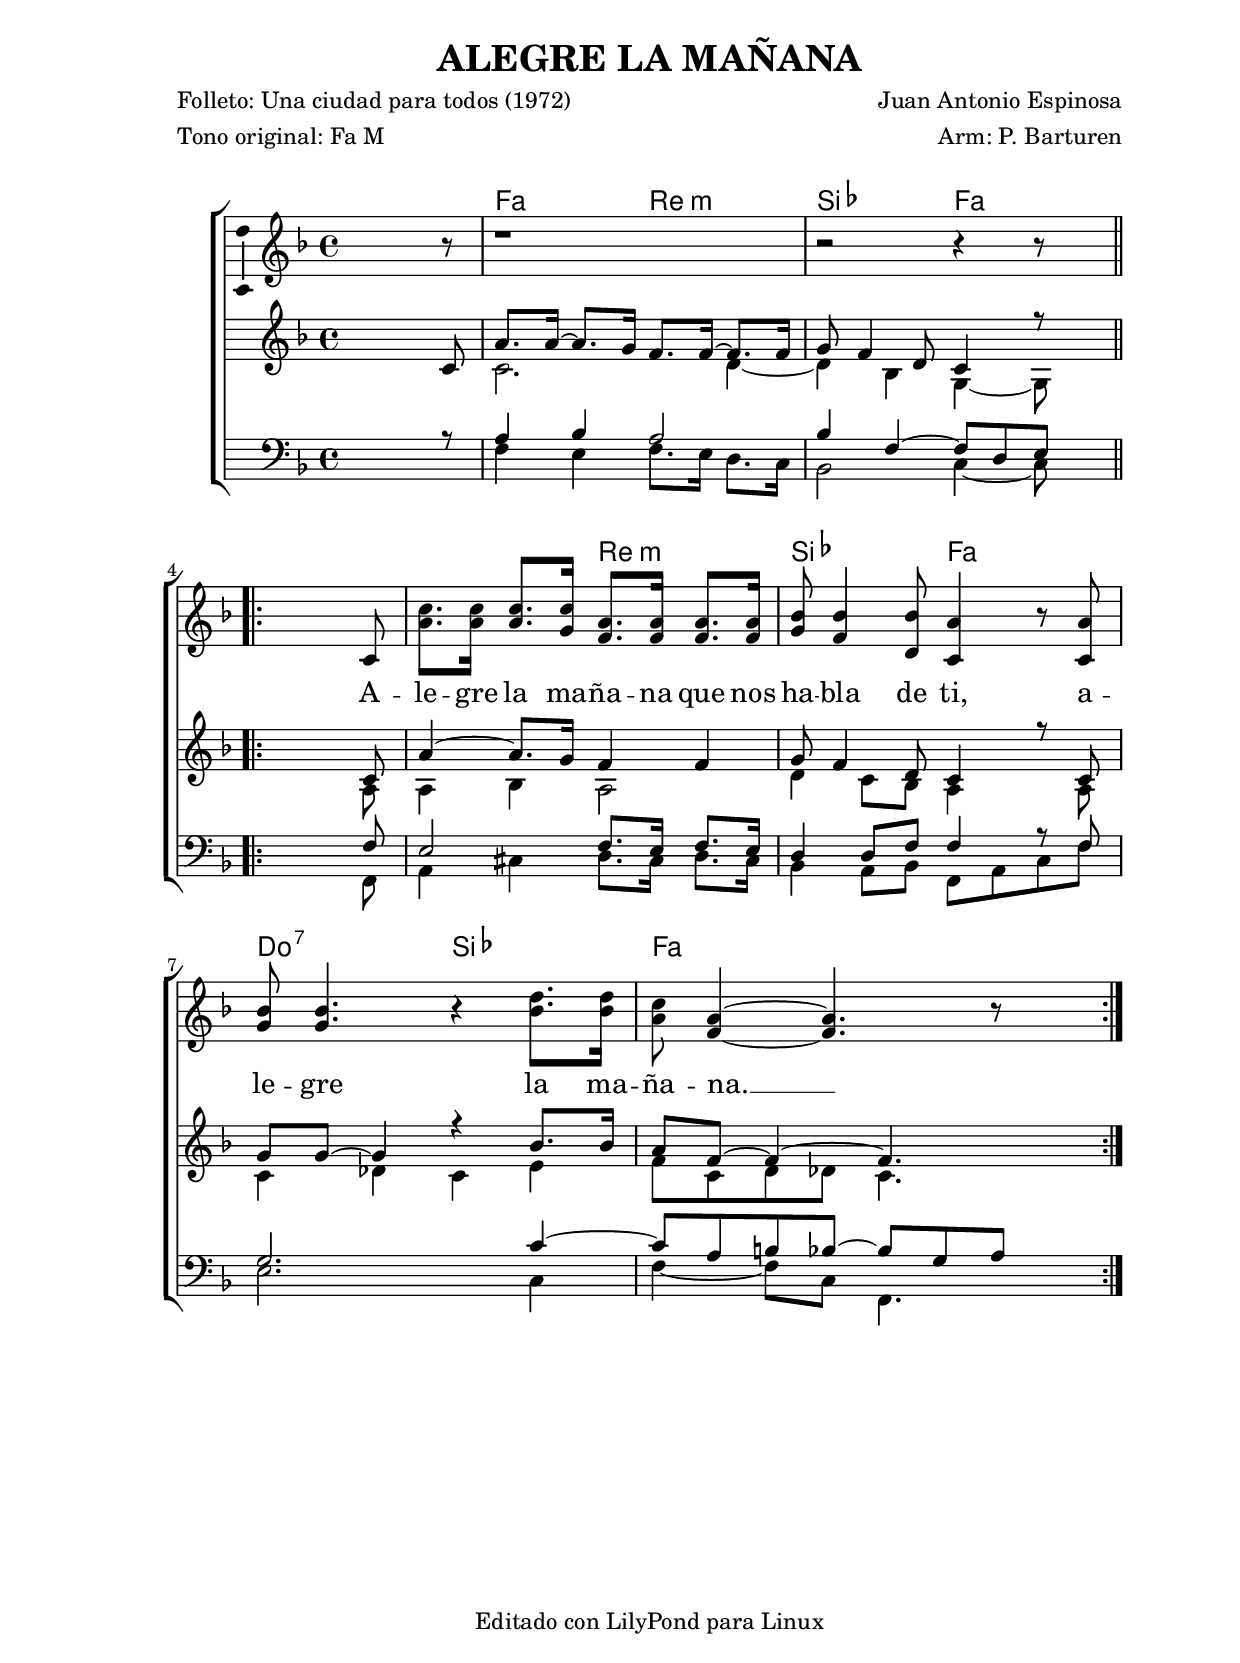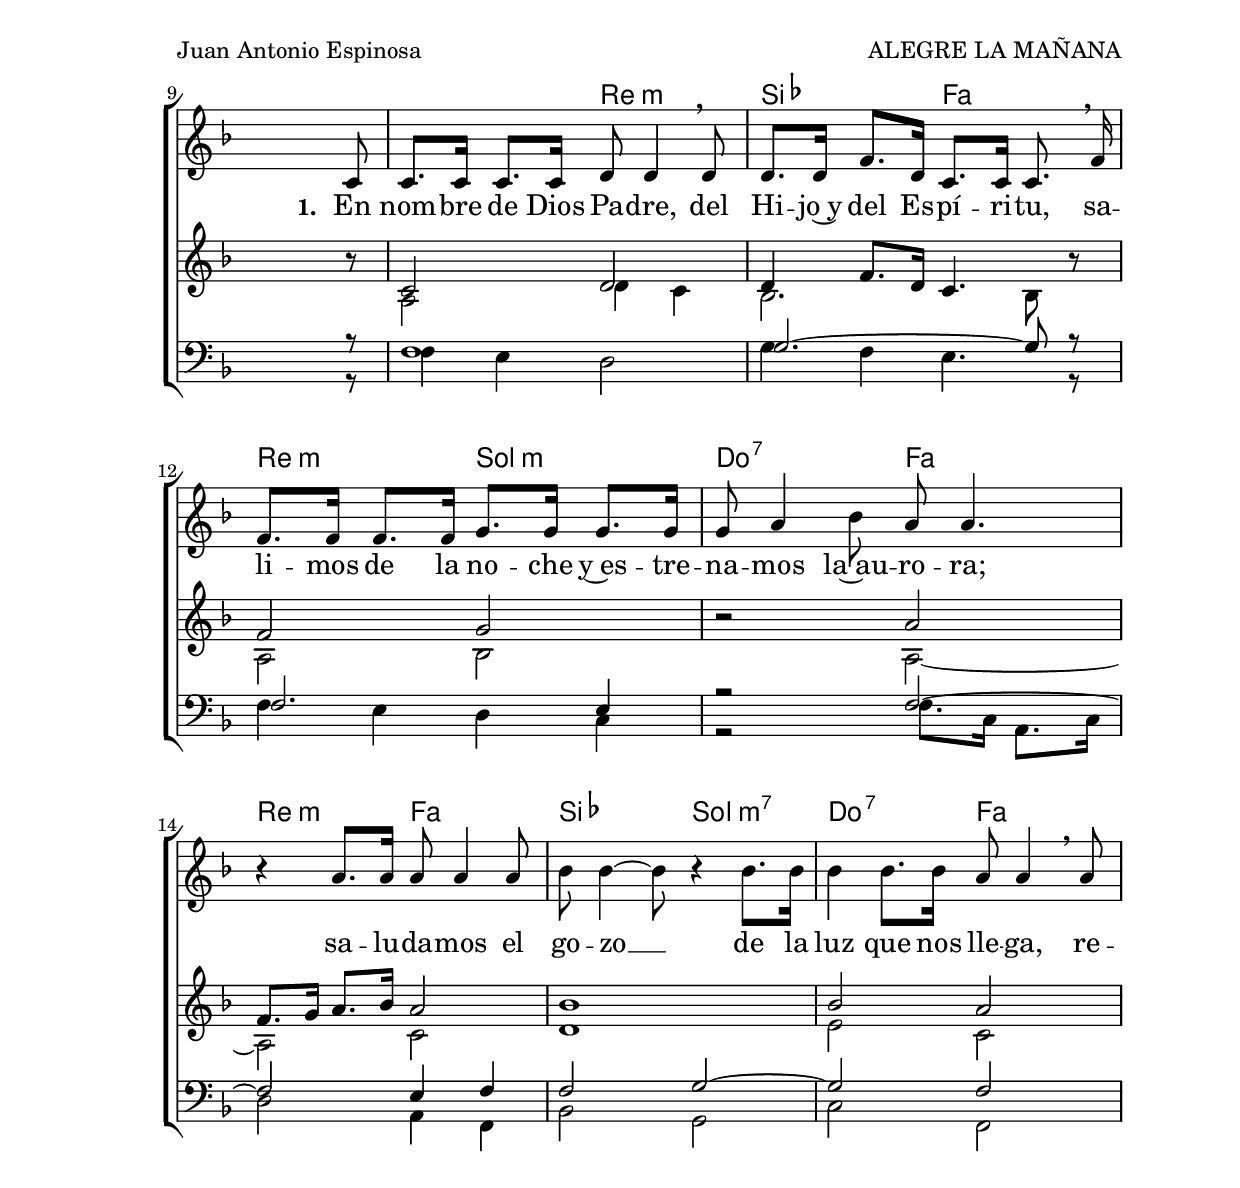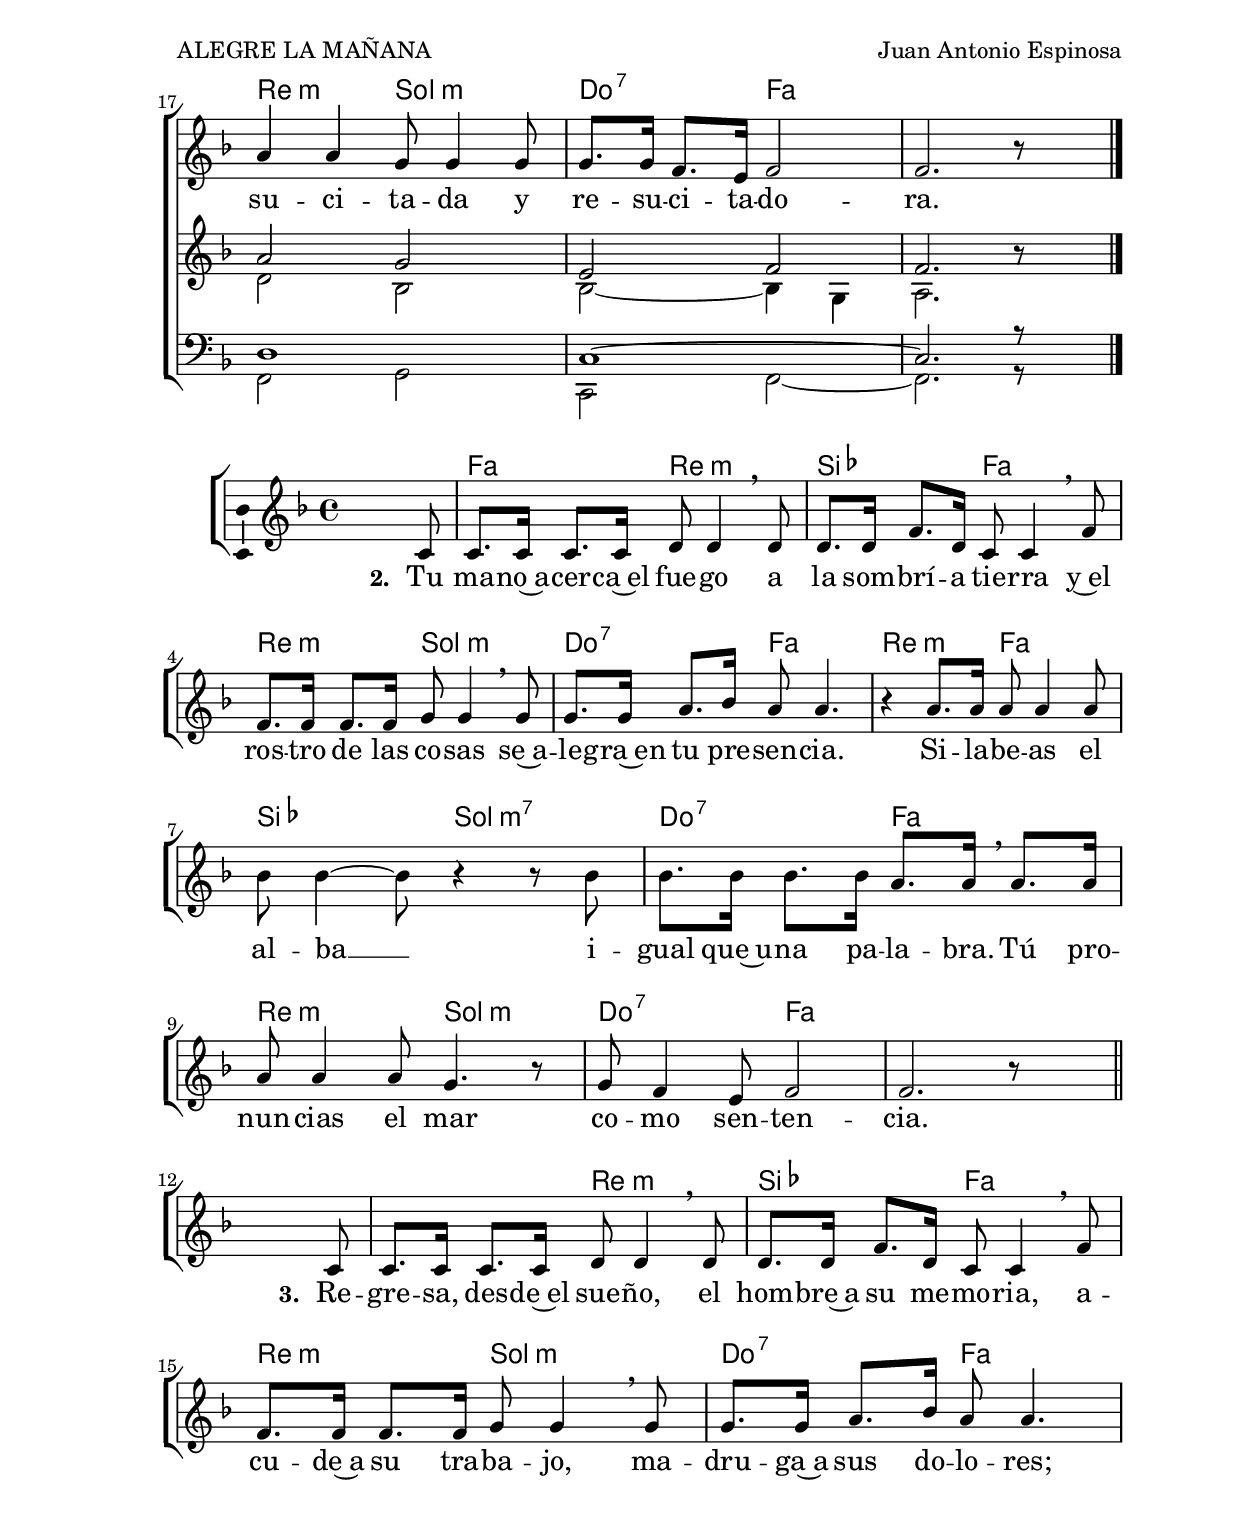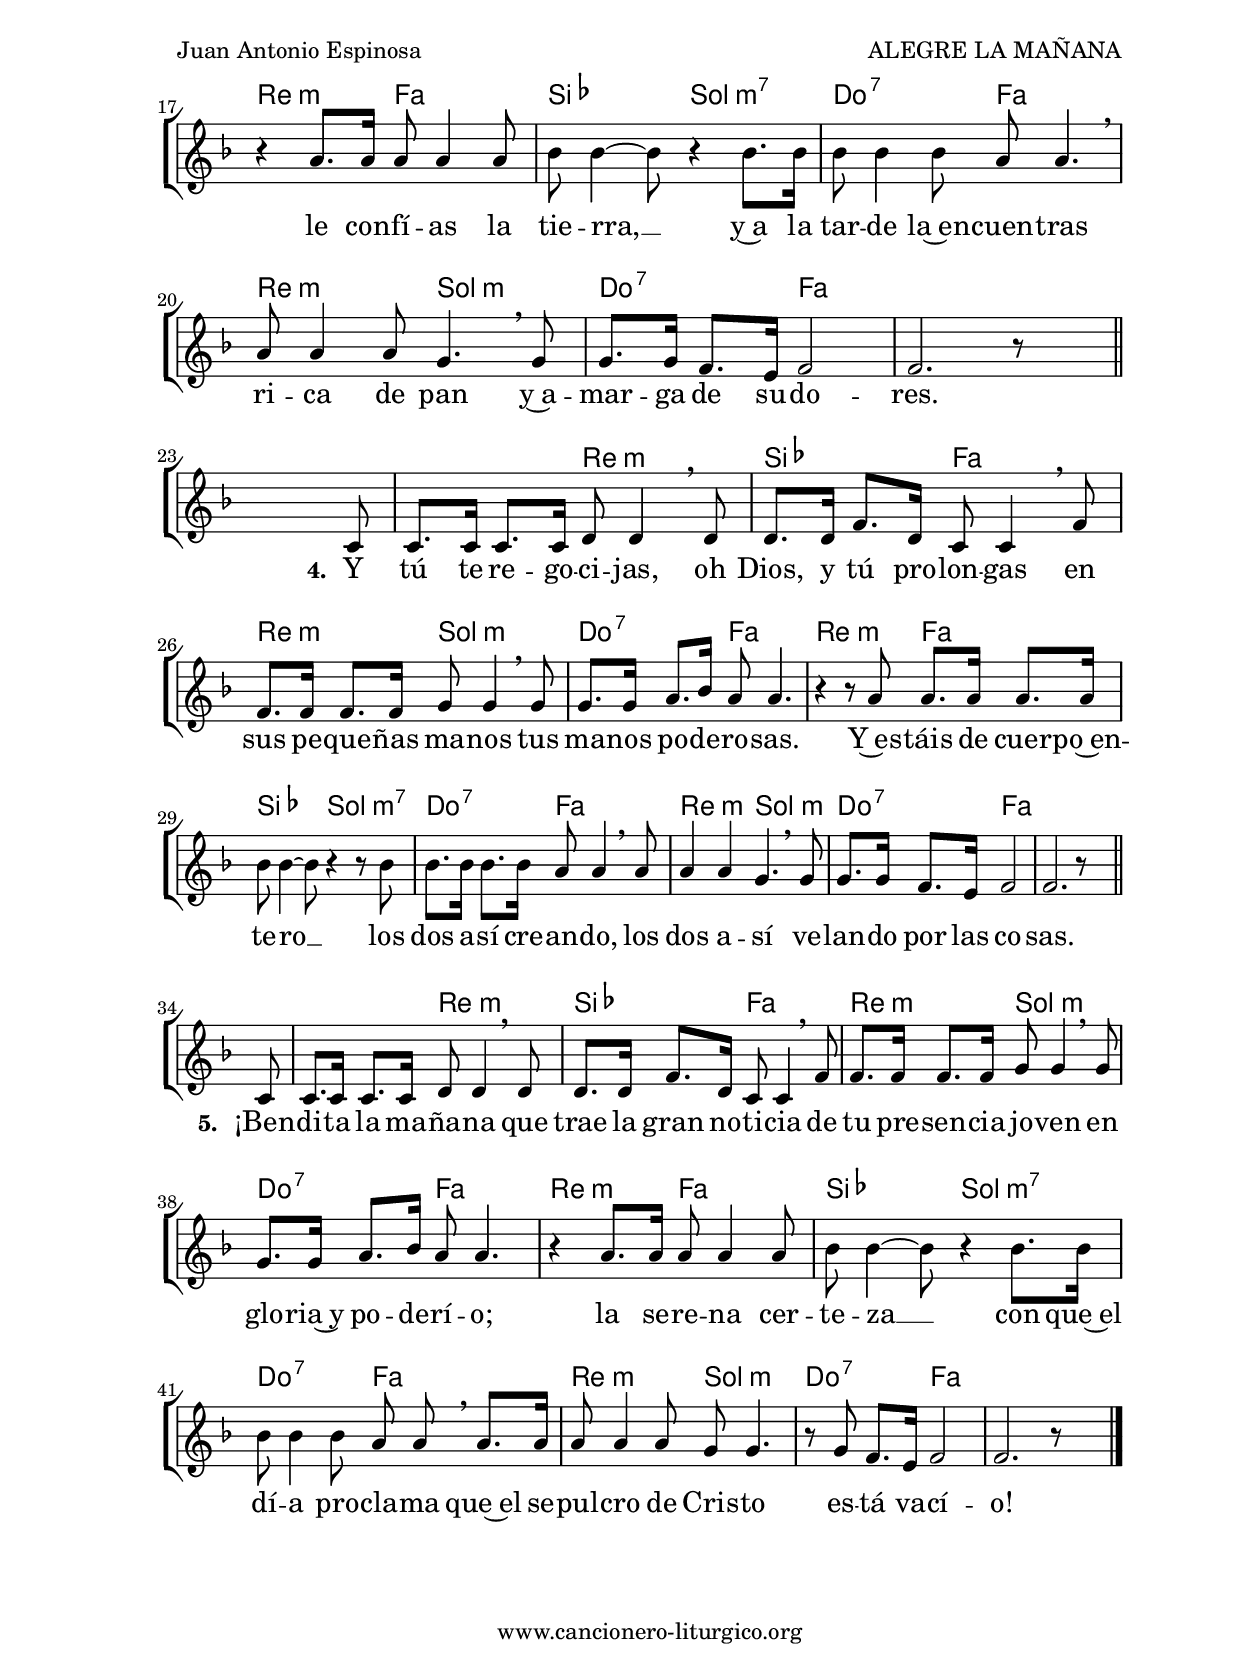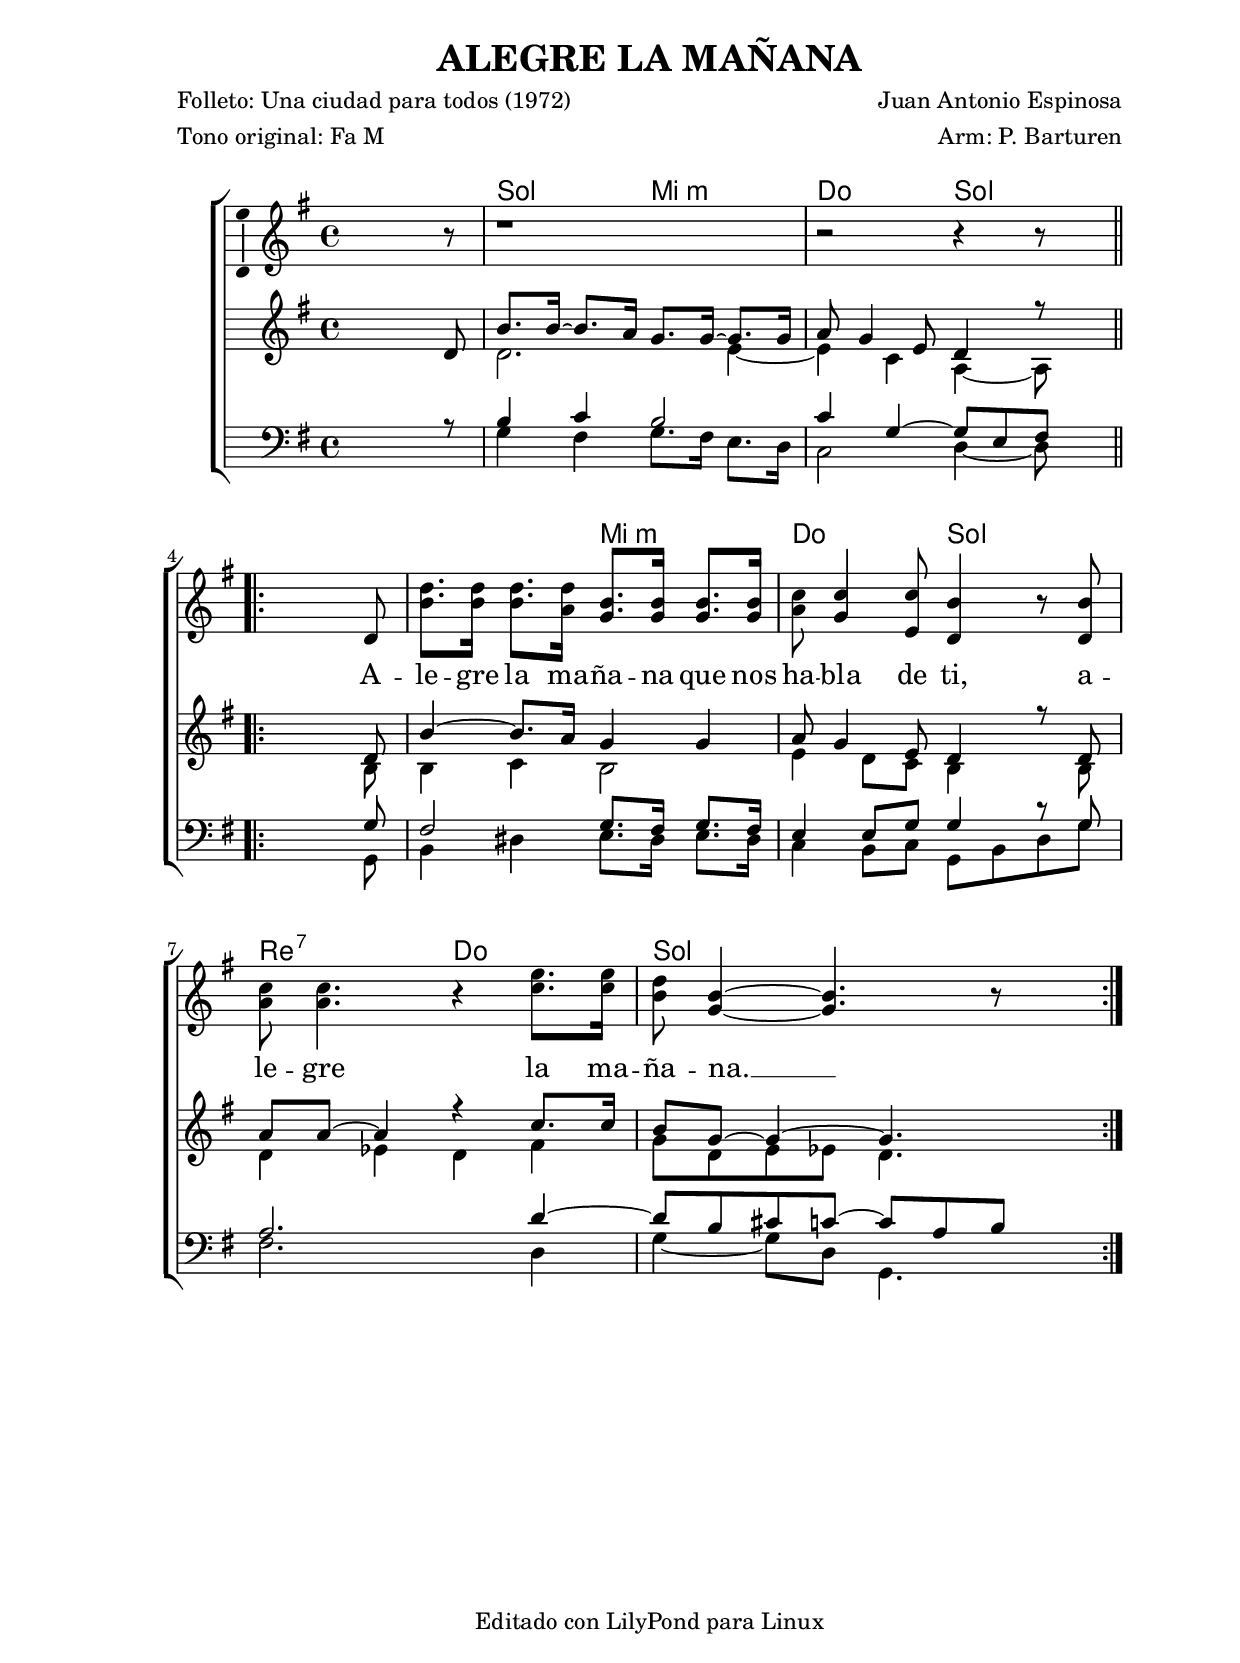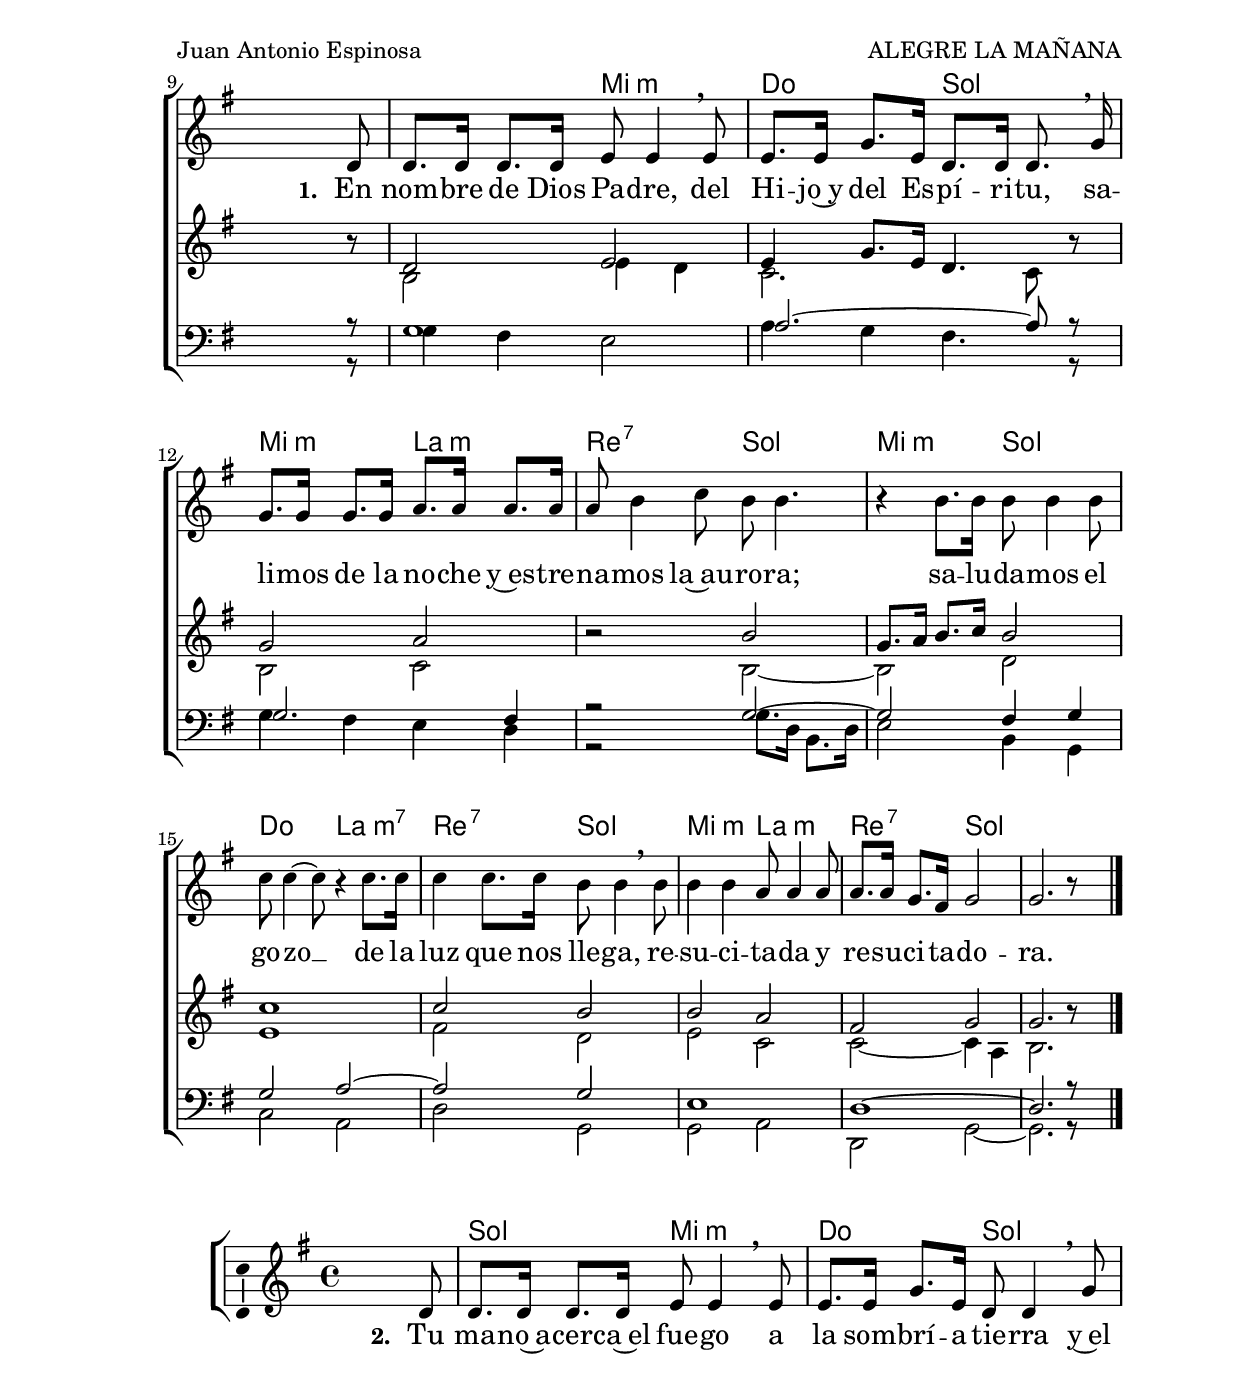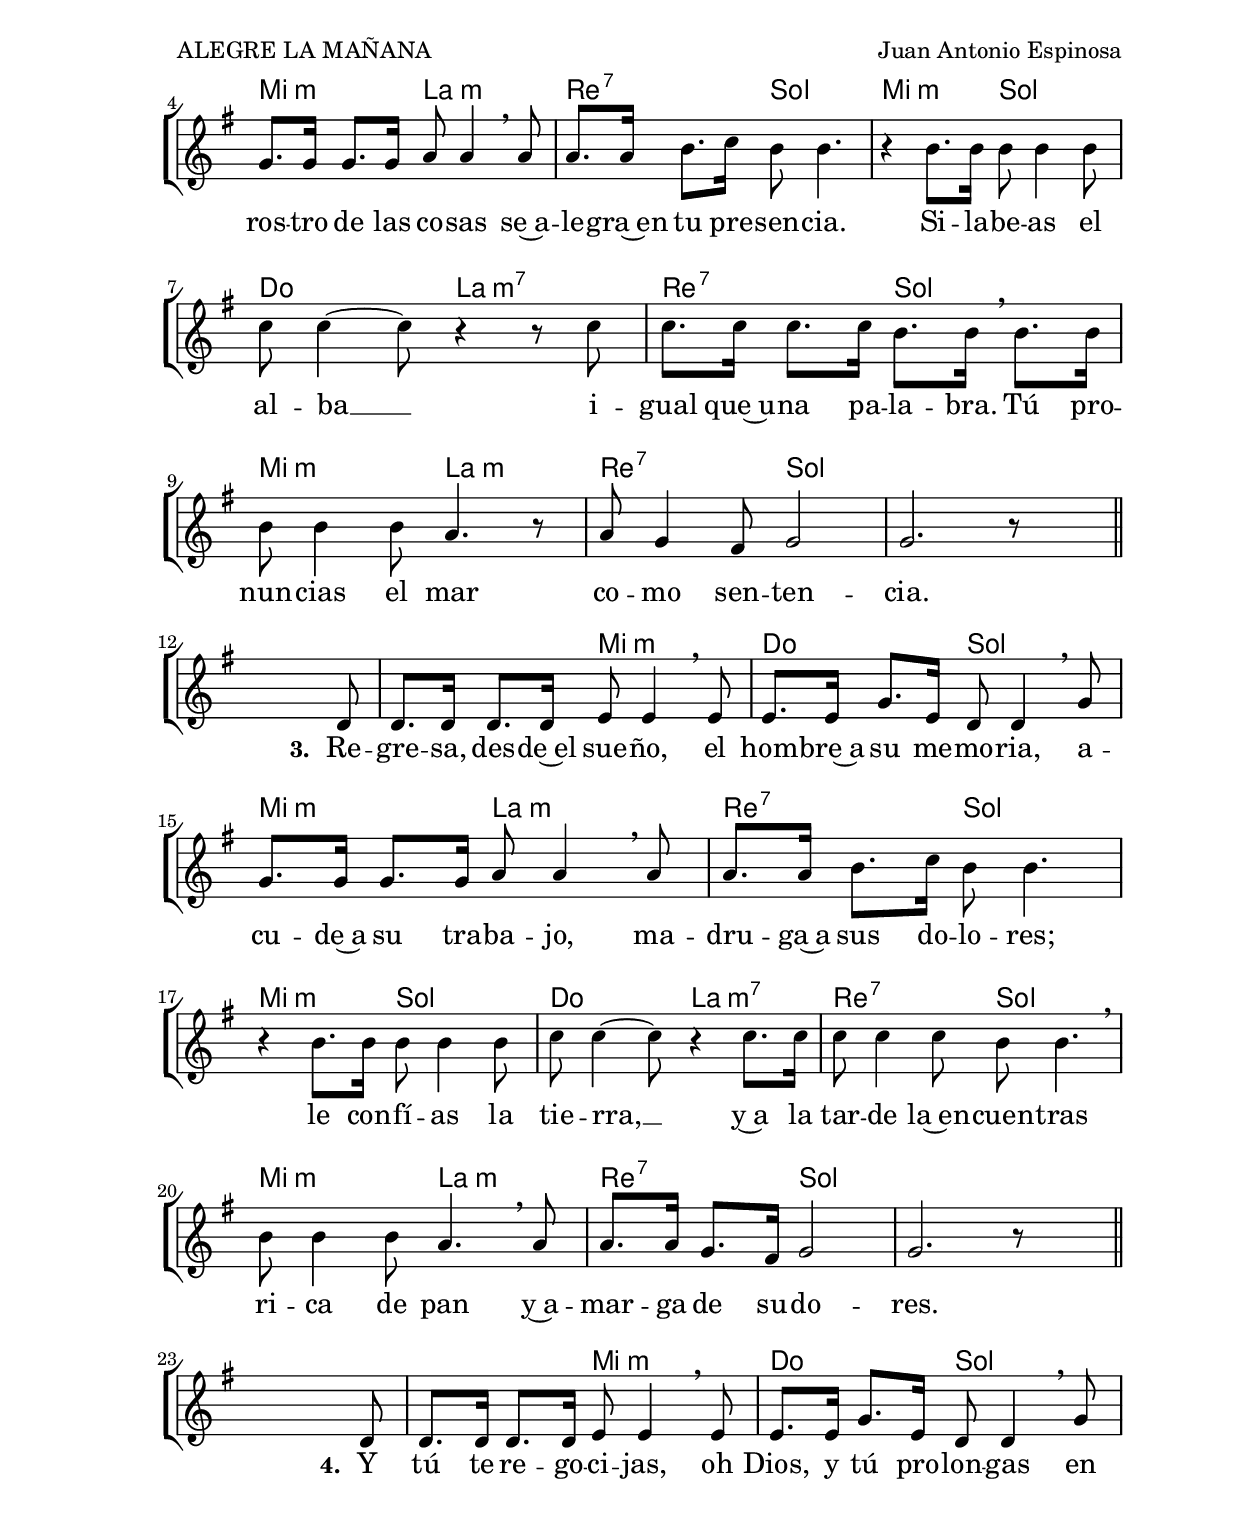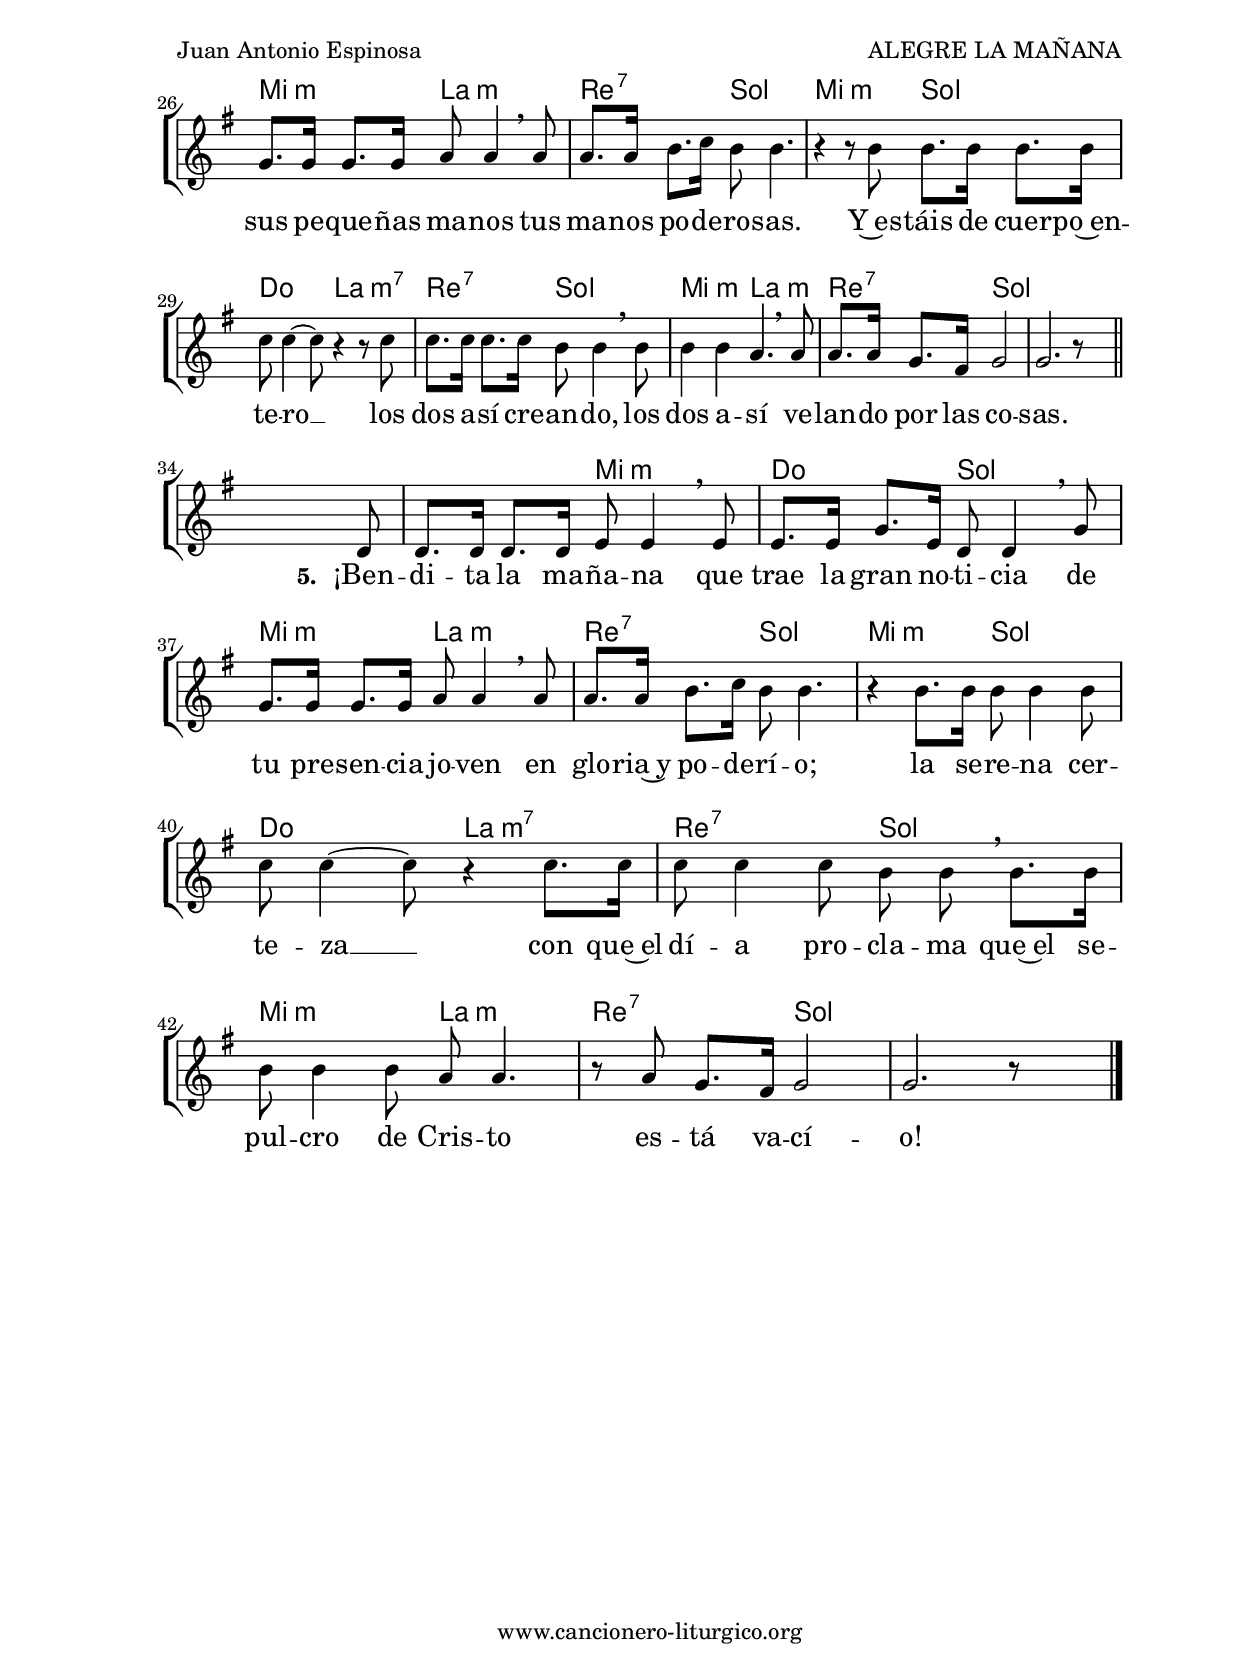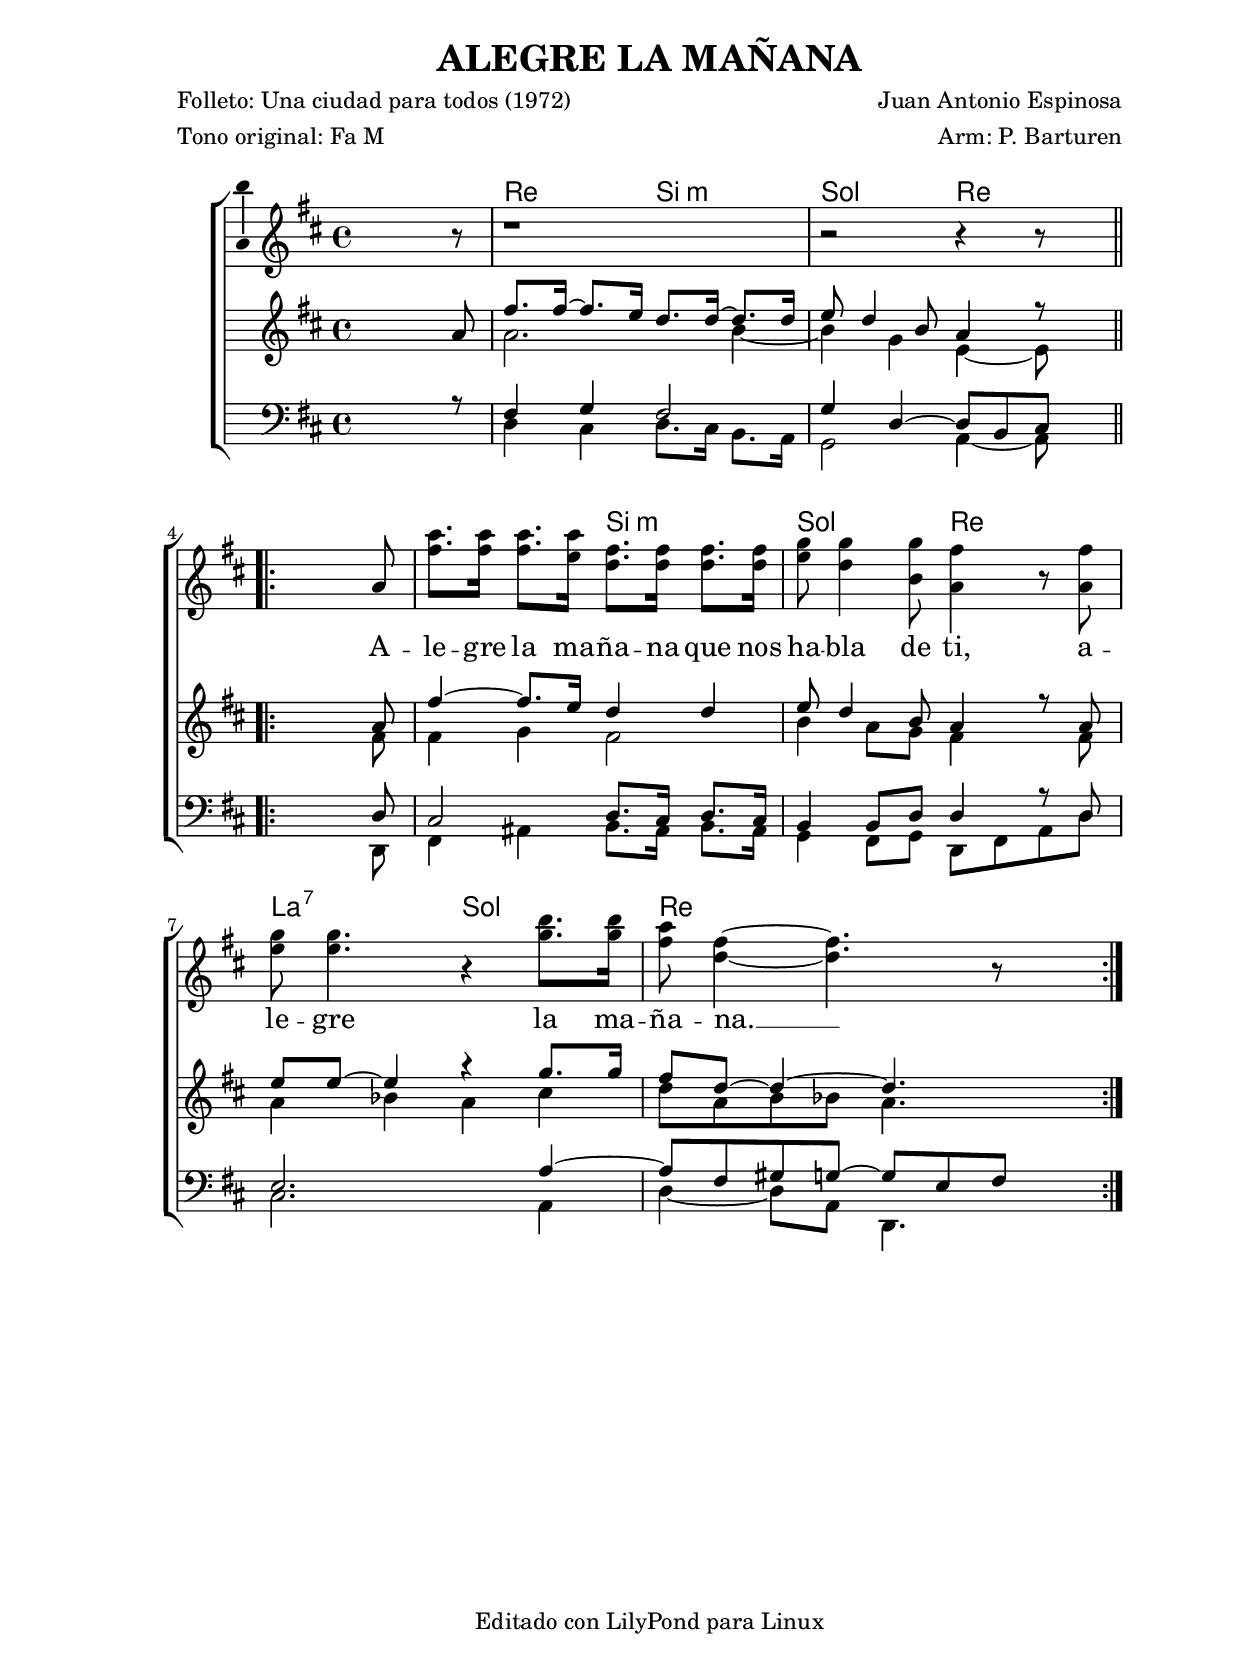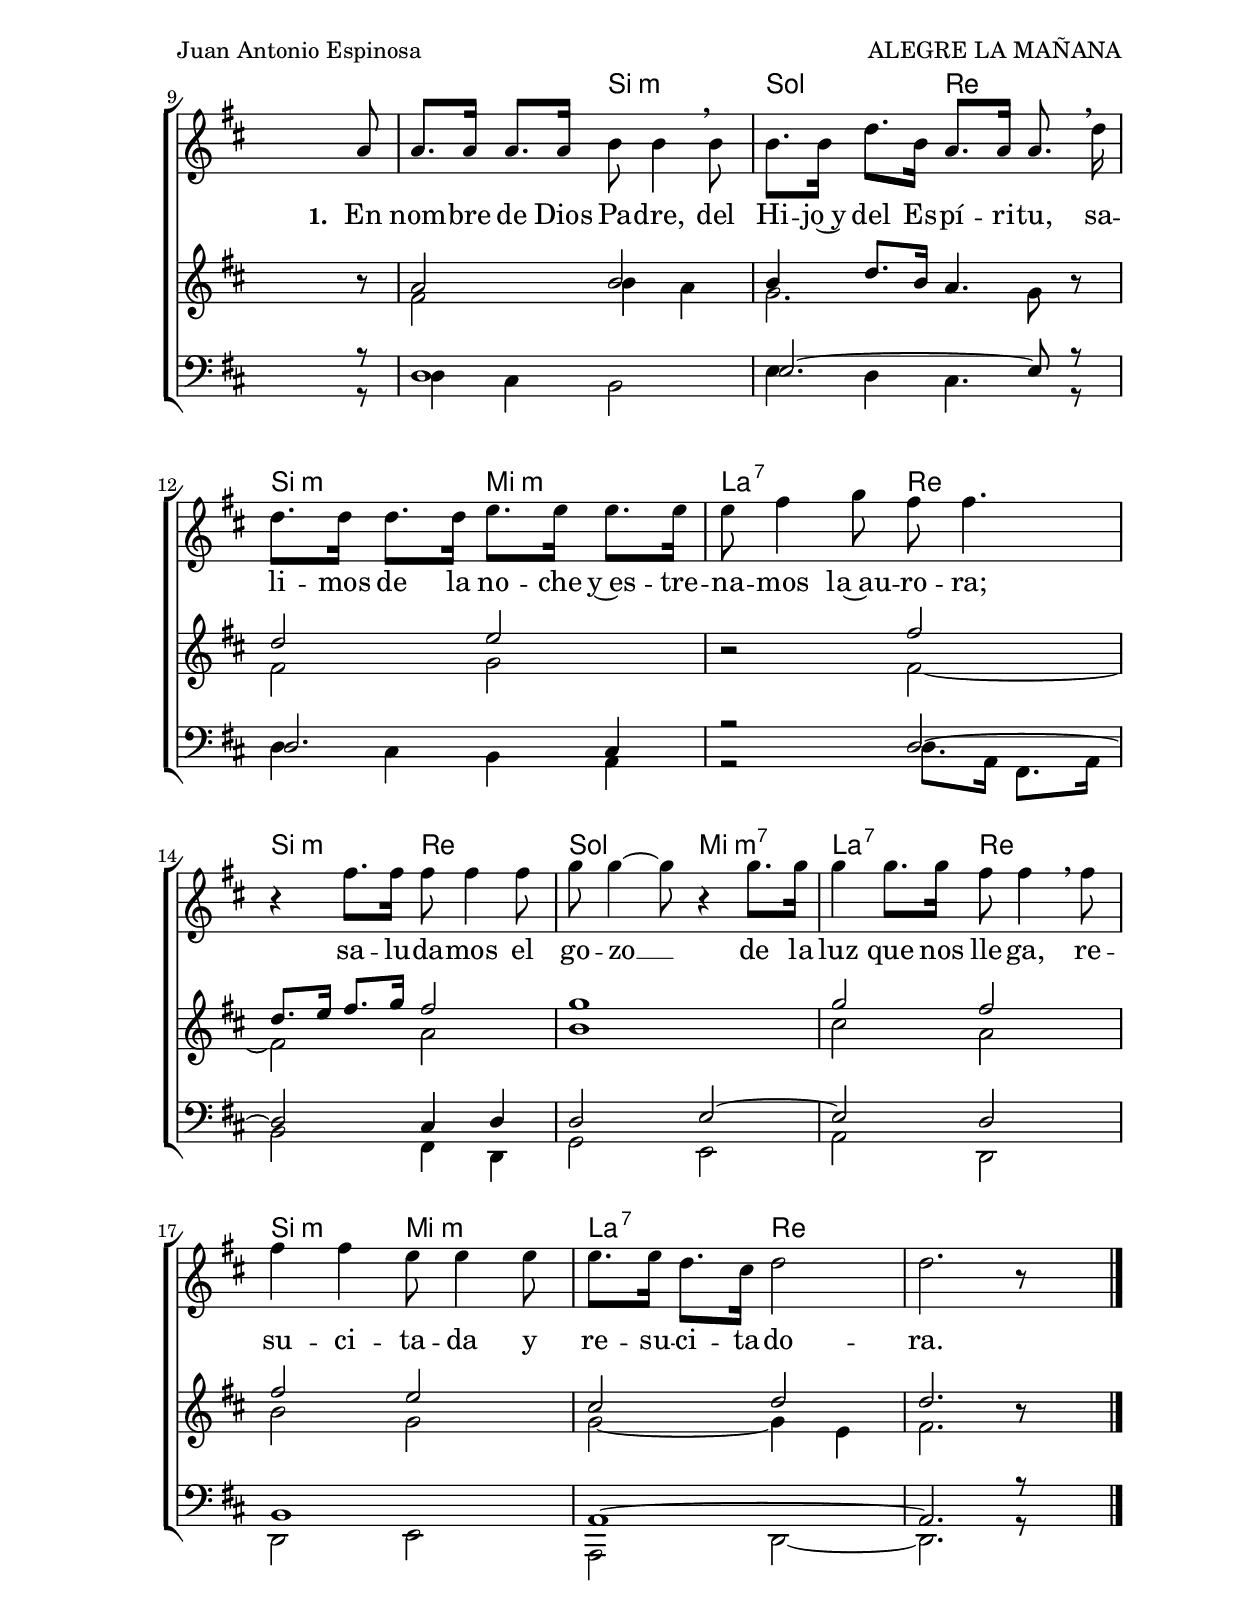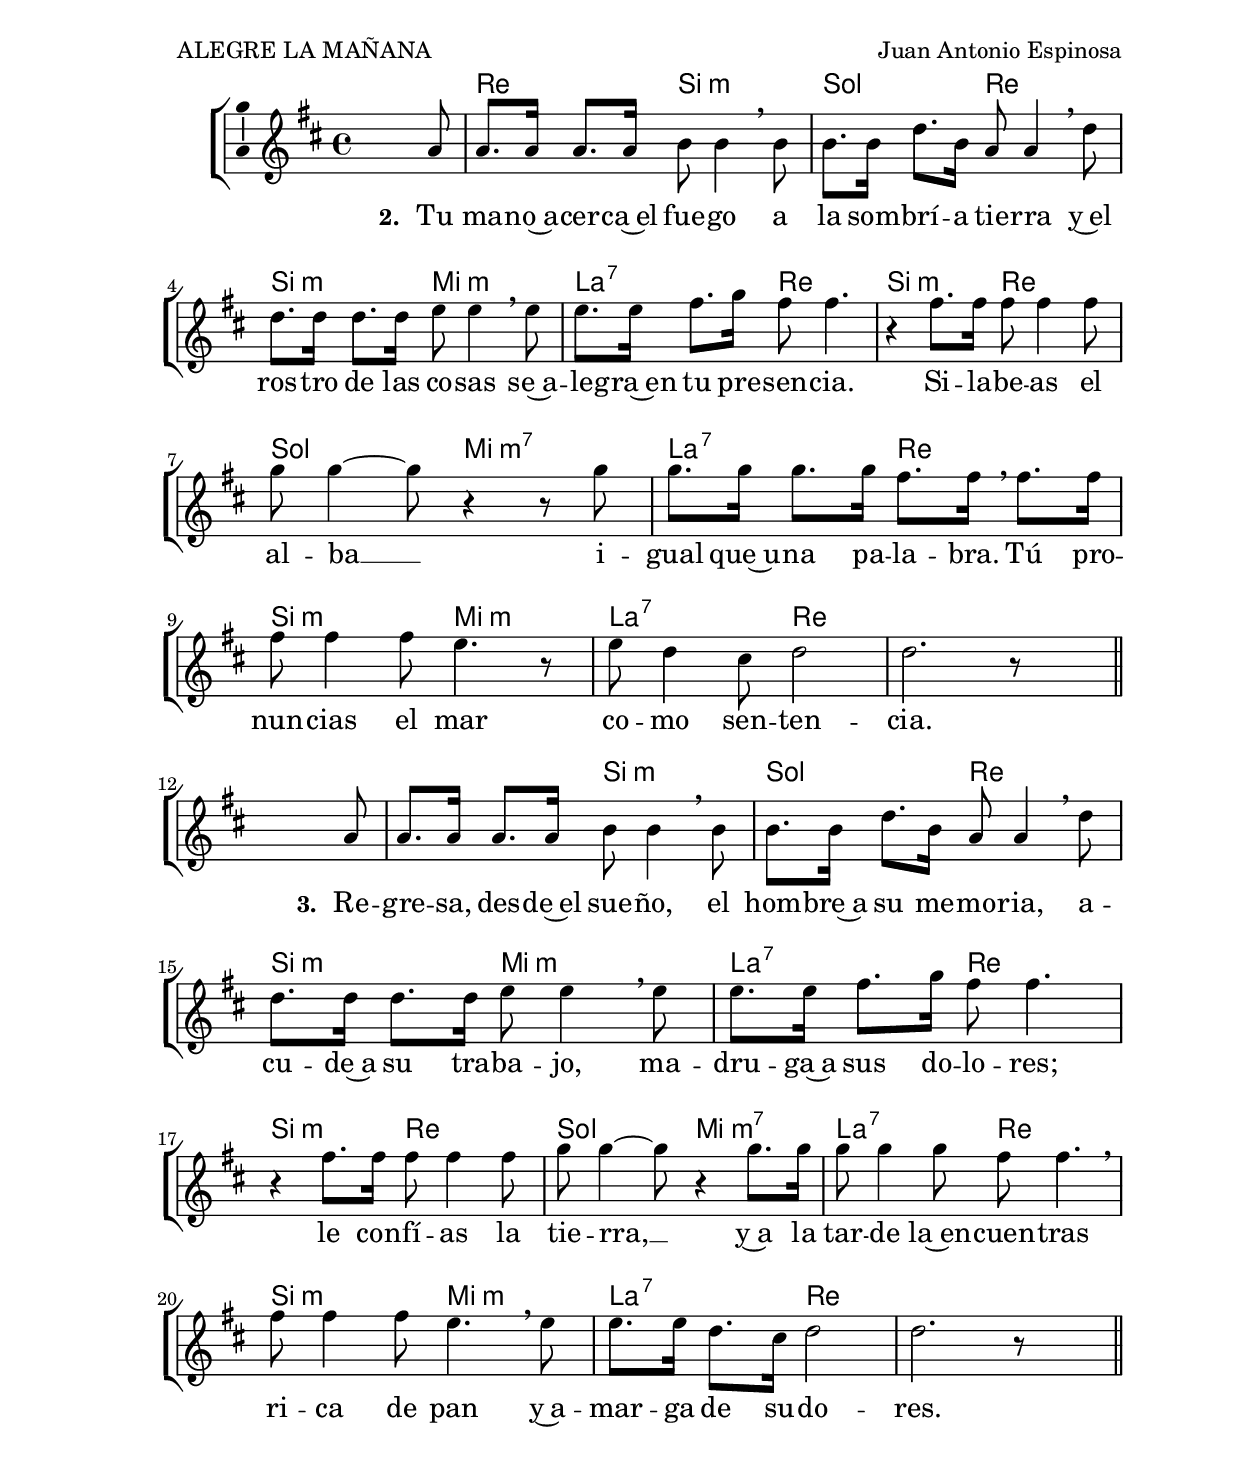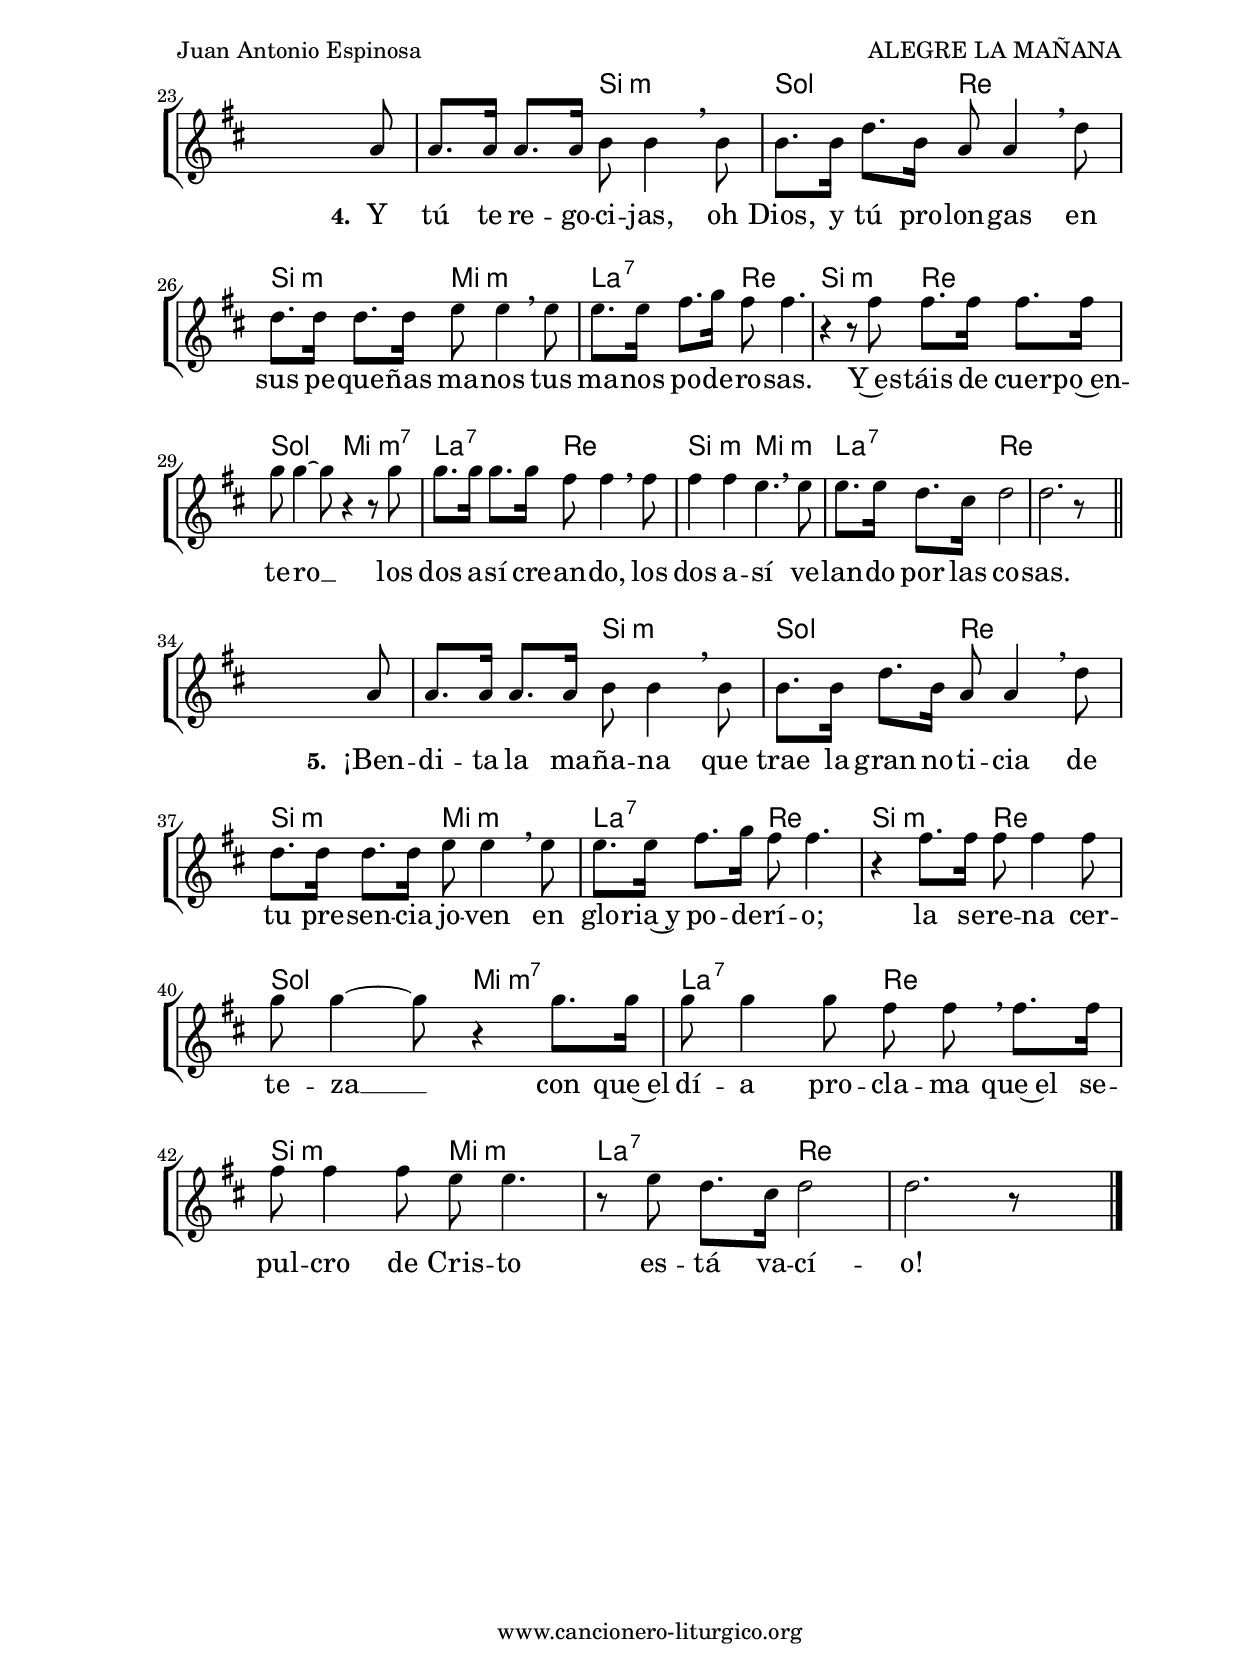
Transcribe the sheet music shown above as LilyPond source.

%
%para convertir .midi en .wav:
%timidity filename.midi -Ow -o finename.wav
%
%
%Para convertir de .wav a .mp3:
%lame -h -m j filename.wav
%
%
%para escuchar el midi:
%timidity nombrefichero.midi
%


%versión de lilypond para la que se ha escrito esta partitura:
\version "2.16.0"

	%Tamaño papel
	#(set-default-paper-size "a4")
	%Tamaño partitura
	#(set-global-staff-size 20)
	%No responde al pulsar sobre una nota
	#(ly:set-option 'point-and-click #f)

%parámetros del encabezamiento:
\header {
	title = "ALEGRE LA MAÑANA"
	subtitle = ""
	composer = "Juan Antonio Espinosa"
	poet = "Folleto: Una ciudad para todos (1972)"
	meter = "Tono original: Fa M"
	arranger = "Arm: P. Barturen"
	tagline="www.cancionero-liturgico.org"
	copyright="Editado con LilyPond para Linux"
	}

%parámetros asociados al papel:
\paper  {
	oddHeaderMarkup = \markup {\fill-line { \on-the-fly #not-first-page \fromproperty #'header:title \on-the-fly #not-first-page \fromproperty #'header:composer }}
	evenHeaderMarkup = \markup {\fill-line { \fromproperty #'header:composer \fromproperty #'header:title }}
	#(set-paper-size "a4")
	print-page-number = ##f
	first-page-number = 1
	print-first-page-number = ##f
%	head-separation = 3.0 \cm
	top-margin = 2.0 \cm
	bottom-margin = 0.5\cm
%%%	bottom-margin = -1.75\cm
	left-margin = 3.0 \cm
	line-width = 16.0 \cm
	indent = 8\mm
	interscoreline = 2.\mm
	between-system-space = 15\mm
%	para que las partituras no llenen la hoja:
	ragged-bottom = ##t
%	idem para la última hoja:
	ragged-last-bottom = ##f
%	para que las partituras llenen el ancho del papel:
	ragged-last = ##f
	after-title-space = 2.5 \cm
page-count=4
%system-count=8

	%Flexible Vertical Spacing
%	markup-markup-spacing =
%	#'((basic-distance . 15) (minimum-distance . 15) (padding . 3))
	markup-system-spacing =
	#'((basic-distance . 15) (minimum-distance . 15) (padding . 3))
	system-system-spacing =
	#'((basic-distance . 15) (minimum-distance . 15) (padding . 3))
	score-system-spacing =
	#'((basic-distance . 15) (minimum-distance . 15) (padding . 5))
%	top-system-spacing = % header
%	#'((basic-distance . 8) (minimum-distance . 0) (padding . 0))
%	top-markup-spacing =
%	#'((basic-distance . 20) (minimum-distance . 20) (padding . 0))
	last-bottom-spacing = % footer
	#'((basic-distance . 5) (minimum-distance . 5) (padding . 0))
%	score-markup-spacing =
%	#'((basic-distance . 16) (minimum-distance . 13) (padding . 0))

	}


%parámetros que afectan a toda la partitura:
global =  {
	%clave de sol (G):
	\clef G
%%%	\transpose g e
	%armadura:
	\key f \major
	\tempo 4=100
	\set Score.tempoHideNote = ##t
	}


acordes = {
	\italianChords
	\chordmode {
%%%	\transpose g e
{

s1
f2 d:m bes f

\repeat volta 2 {
s1
f2 d:m bes f
c:7 bes f s
}

s1
f2 d:m bes f
d:m g:m c:7 f
d:m f bes g:m7 c:7 f
d:m g:m c:7 f s s

	}
	}
}


acordesb = {
	\italianChords
	\chordmode {
%%%	\transpose g e
{

s1
f2 d:m bes f
d:m g:m c:7 f
d:m f bes g:m7 c:7 f
d:m g:m c:7 f s s

s1
f2 d:m bes f
d:m g:m c:7 f
d:m f bes g:m7 c:7 f
d:m g:m c:7 f s s

s1
f2 d:m bes f
d:m g:m c:7 f
d:m f bes g:m7 c:7 f
d:m g:m c:7 f s s

s1
f2 d:m bes f
d:m g:m c:7 f
d:m f bes g:m7 c:7 f
d:m g:m c:7 f s s

	}
	}
}


melodia = 
%%%\transpose g e
{
	\relative c'{

	\time 4/4

s2 s4 s8 r8
r1
r2 r4 r8 s8

\bar "||"
\break
\bar "||:"

\repeat volta 2 {
<<
{
s2 s4 s8 c8
a'8. a16 a8. g16 f8. f16 f8. f16
g8 f4 d8 c4 r8 c8
g'8 g4. r4 bes8. bes16
a8 f4~f4. r8 s8
}
{
s2 s4 s8 s8
c'8. c16 c8. c16 a8. a16 a8. a16
bes8 bes4 bes8 a4 s8 a8
bes8 bes4. s4 d8. d16
c8 a4~a4. r8 s8
}
>>
}

%\bar "||"
\break
\pageBreak

s2 s4 s8 c,8
c8. c16 c8. c16 d8 d4 \breathe d8
d8. d16 f8. d16 c8. c16 c8. \noBeam \breathe f16
f8. f16 f8. f16 g8. g16 g8. g16
g8 a4 bes8 a8 a4.
r4 a8. a16 a8 a4 a8
bes8 bes4~bes8 r4 bes8. bes16
bes4 bes8. bes16 a8 a4 \breathe a8
a4 a4 g8 g4 g8
g8. g16 f8. e16 f2
f2. r8 s8

\bar "||"

%%%\bar "|."
	}
	}


melodiab = 
%%%\transpose g e
{
	\relative c'{

	\time 4/4

s2 s4 s8 c8
c8. c16 c8. c16 d8 d4 \breathe d8
d8. d16 f8. d16 c8 c4 \breathe f8
f8. f16 f8. f16 g8 g4 \breathe g8
g8. g16 a8. bes16 a8 a4.
r4 a8. a16 a8 a4 a8
bes8 bes4~bes8 r4 r8 bes8
bes8. bes16 bes8. bes16 a8. a16 \breathe a8. a16
a8 a4 a8 g4. r8
g8 f4 e8 f2
f2. r8 s8

\bar "||"
\break
%%%\pageBreak

s2 s4 s8 c8
c8. c16 c8. c16 d8 d4 \breathe d8
d8. d16 f8. d16 c8 c4 \breathe f8
f8. f16 f8. f16 g8 g4 \breathe g8
g8. g16 a8. bes16 a8 a4.
r4 a8. a16 a8 a4 a8
bes8 bes4~bes8 r4 bes8. bes16
bes8 bes4 bes8 a8 a4. \breathe
a8 a4 a8 g4. \breathe g8
g8. g16 f8. e16 f2
f2. r8 s8

\bar "||"
\break
%%%\pageBreak

s2 s4 s8 c8
c8. c16 c8. c16 d8 d4 \breathe d8
d8. d16 f8. d16 c8 c4 \breathe f8
f8. f16 f8. f16 g8 g4 \breathe g8
g8. g16 a8. bes16 a8 a4.
r4 r8 a8 a8. a16 a8. a16
bes8 bes4~bes8 r4 r8 bes8
bes8. bes16 bes8. bes16 a8 a4 \breathe a8
a4 a4 g4. \breathe g8
g8. g16 f8. e16 f2
f2. r8 s8

\bar "||"
\break
%%%\pageBreak

s2 s4 s8 c8
c8. c16 c8. c16 d8 d4 \breathe d8
d8. d16 f8. d16 c8 c4 \breathe f8
f8. f16 f8. f16 g8 g4 \breathe g8
g8. g16 a8. bes16 a8 a4.
r4 a8. a16 a8 a4 a8
bes8 bes4~bes8 r4 bes8. bes16
bes8 bes4 bes8 a8 a \noBeam \breathe a8. a16
a8 a4 a8 g8 g4.
r8 g8 f8. e16 f2
f2. r8 s8

\bar "|."
	}
	}


melodiados = 
%%%\transpose g e
{

	\time 4/4

<<
{
\voiceOne
\stemUp

\relative c'{
s2 s4 s8 c8
a'8. a16~a8. g16 f8. f16~f8. f16
g8 f4 d8 c4 r8 s8

\repeat volta 2 {
s2 s4 s8 c8
a'4~a8. g16 f4 f4
g8 f4 d8 c4 r8 c8
g'8 g8~g4 r4 bes8. bes16
a8 f8~f4~f4. s8
}
}
}
\new Voice {
\voiceTwo
\stemDown
\relative c'{
s1
c2. d4~
d4 bes4 g4 ~g8 s8

\repeat volta 2 {
s2 s4 s8 a8
a4 bes4 a2
d4 c8 bes a4 s8 a8
c4 des4 c e
f8 c d des c4. s8
}
}
}
>>


%%%ARREGLOS TRAS CONTEXTO MULTI-VOICE:
%Arreglo problema con posición de plicas:
\stemNeutral
%Arreglo problema con posición de ligadura:
\override Tie #'rotation = #'(180 0 0)
\override Tie #'extra-offset = #'(0.0 . -1.1)
%Arreglo problema con posición de silencios:
\override Voice.Rest #'staff-position = #0.0

s2 s4 s8 r8

<<
{
\voiceOne
\stemUp

\relative c'{
c2 d2
d4 f8. d16 c4. r8
f2 g2
r2 a2
f8. g16 a8. bes16 a2
bes1
bes2 a2
a2 g2
e2 f2
f2.
}
}
\new Voice {
\voiceTwo
\stemDown
\relative c'{
a2 d4 c4
bes2. bes8 s8
a2 bes
s2 a2~
a2 c2
d1
e2 c2
d2 bes
bes2~bes4 g
a2.
}
}
>>

r8 s8

	\bar "|."
	}


organo = 
%%%\transpose g e
{
	%clave de fa (F):
	\clef F

	\time 4/4

<<
{
\voiceOne
\stemUp

\relative c'{

s2 s4 s8 r8
a4 bes a2
bes4 f4~f8 d e s8

\repeat volta 2 {
s2 s4 s8 f8
e2 f8. e16 f8. e16
d4 d8 f f4 r8 f8
g2. c4~
c8 a b bes~bes g a s8
}

s2 s4 s8 r8
f1
g2.~g8 r8
f2. e4
r2 f2~
f2 e4 f4
f2 g2~
g2 f2
d1
c1~
c2. r8 s8

}
}
\new Voice {
\voiceTwo
\stemDown
\relative c{
s1
f4 e f8. e16 d8. c16
bes2 c4~c8 s8

\repeat volta 2 {
s2 s4 s8 f,8
a4 cis d8. cis16 d8. cis16
bes4 a8 bes f a c f
e2. c4
f4~f8 c f,4. s8
}

s2 s4 s8 r8
f'4 e d2
g4 f e4. r8
f4 e d c
r2 f8. c16 a8. c16
d2 a4 f4
bes2 g2
c2 f,2
f2 g2
c,2 f2~
f2. r8 s8

}
}
>>


%	\bar "|."
	}


texto = \lyricmode {
A -- le -- gre la ma -- ña -- na que nos ha -- bla de ti,
a -- le -- gre la ma -- ña -- na. __

\set stanza =#"1. " En nom -- bre de Dios Pa -- dre, del Hi -- jo~y del Es -- pí -- ri -- tu,
sa -- li -- mos de la no -- che y~es -- tre -- na -- mos la~au -- ro -- ra;
sa -- lu -- da -- mos el go -- zo __ de la luz que nos lle -- ga,
re -- su -- ci -- ta -- da y re -- su -- ci -- ta -- do -- ra.

	}


textob = \lyricmode {
\set stanza =#"2. " Tu ma -- no~a -- cer -- ca~el fue -- go a la som -- brí -- a tie -- rra
y~el ros -- tro de las co -- sas se~a -- le -- gra~en tu pre -- sen -- cia.
Si -- la -- be -- as el al -- ba __ i -- gual que~u -- na pa -- la -- bra.
Tú pro -- nun -- cias el mar co -- mo sen -- ten -- cia.

\set stanza =#"3. " Re -- gre -- sa, des -- de~el sue -- ño, el hom -- bre~a su me -- mo -- ria,
a -- cu -- de~a su tra -- ba -- jo, ma -- dru -- ga~a sus do -- lo -- res;
le con -- fí -- as la tie -- rra, __ y~a la tar -- de la~en -- cuen -- tras
ri -- ca de pan y~a -- mar -- ga de su -- do -- res.

\set stanza =#"4. " Y tú te re -- go -- ci -- jas, oh Dios, y tú pro -- lon -- gas
en sus pe -- que -- ñas ma -- nos tus ma -- nos po -- de -- ro -- sas.
Y~es -- táis de cuer -- po~en -- te -- ro __
los dos a -- sí cre -- an -- do, los dos a -- sí ve -- lan -- do por las co -- sas.

\set stanza =#"5. " ¡Ben -- di -- ta la ma -- ña -- na que trae la gran no -- ti -- cia
de tu pre -- sen -- cia jo -- ven en glo -- ria~y po -- de -- rí -- o;
la se -- re -- na cer -- te -- za __ con que~el dí -- a pro -- cla -- ma
que~el se -- pul -- cro de Cris -- to es -- tá va -- cí -- o!

	}


acordesStaff = \context ChordNames = acordesStaff <<
	\set chordChanges = ##t
	\acordes
	>>


acordesbStaff = \context ChordNames = acordesbStaff <<
	\set chordChanges = ##t
	\acordesb
	>>


vozStaff = \context Voice = vozStaff
\with {\consists "Ambitus_engraver"}
<<
%	\set Staff.instrumentName = ""
%	\set Staff.shortInstrumentName = ""
%	\set Staff.midiInstrument = #"clarinet"
%	\set Staff.midiInstrument = #"cello"
	\set Staff.midiInstrument = #"flute"
%	\set Staff.midiInstrument = #"electric guitar (jazz)"
%	\set Staff.midiInstrument = #"english horn"
%	\set Staff.midiInstrument = #"violin"
%	\set Staff.midiInstrument = #"glockenspiel"
	\set Staff.midiMinimumVolume = #0.7
	\set Staff.midiMaximumVolume = #0.9
	\global
	\melodia
	>>

vozbStaff = \context Voice = vozbStaff
\with {\consists "Ambitus_engraver"}
<<
%	\set Staff.instrumentName = ""
%	\set Staff.shortInstrumentName = ""
%	\set Staff.midiInstrument = #"clarinet"
%	\set Staff.midiInstrument = #"cello"
	\set Staff.midiInstrument = #"flute"
%	\set Staff.midiInstrument = #"electric guitar (jazz)"
%	\set Staff.midiInstrument = #"english horn"
%	\set Staff.midiInstrument = #"violin"
%	\set Staff.midiInstrument = #"glockenspiel"
	\set Staff.midiMinimumVolume = #0.7
	\set Staff.midiMaximumVolume = #0.9
	\global
	\melodiab
	>>

vozdosStaff = \context Voice = vozdosStaff
<<
	\override Staff.StaffSymbol #'staff-space = #(magstep -0.35)
	\set Staff.midiInstrument = #"english horn"
	\set Staff.midiMinimumVolume = #0.7
	\set Staff.midiMaximumVolume = #0.9
	\global
	\melodiados
	>>

organoStaff = \context Voice = organoStaff
<<
	\override Staff.StaffSymbol #'staff-space = #(magstep -0.35)
	\set Staff.midiInstrument = #"violin"
	\set Staff.midiMinimumVolume = #0.7
	\set Staff.midiMaximumVolume = #0.9
	\global
	\relative c' \organo
	>>

textoStaff = \context Lyrics = textoStaff <<
	\lyricsto vozStaff \texto
	>>


textobStaff = \context Lyrics = textobStaff <<
	\lyricsto vozbStaff \textob
	>>


\book {
	\score {
		\context ChoirStaff {
%			\override StaffGroup.SystemStartBracket #'collapse-height = #1
%			\override Score.SystemStartBar #'collapse-height = #1
			<<
			\acordesStaff
			\vozStaff
			\textoStaff
			\vozdosStaff
			\organoStaff
			>>
			}
		\layout {
	    		\context {
				\Lyrics
				\override LyricText #'font-size = #2
				}
	   		 \context {
				\Score
				\override StaffSymbol #'staff-space = #(magstep +3)
				}
			}
		}
	\score {
		\context ChoirStaff {
			\override StaffGroup.SystemStartBracket #'collapse-height = #1
			\override Score.SystemStartBar #'collapse-height = #1
			<<
			\acordesbStaff
			\vozbStaff
			\textobStaff
			>>
			}
		\layout {
	    		\context {
				\Lyrics
				\override LyricText #'font-size = #2
				}
	   		 \context {
				\Score
				\override StaffSymbol #'staff-space = #(magstep +3)
				}
			}
		}
	\score {
		\unfoldRepeats
		\context ChoirStaff {
			<<
			\acordesStaff
			\vozStaff
			\vozdosStaff
			\organoStaff
			>>
			<<
			\acordesbStaff
			\vozbStaff
			>>
			}
		\midi {
	  		\context {
	  			\Score
				tempoWholesPerMinute = #(ly:make-moment 70 4)
				}
			}
		}
	}



#(define output-suffix "C")
\book {
	\score {
		\context ChoirStaff {
%			\override StaffGroup.SystemStartBracket #'collapse-height = #1
%			\override Score.SystemStartBar #'collapse-height = #1
\transpose c d
			<<
			\acordesStaff
			\vozStaff
			\textoStaff
			\vozdosStaff
			\organoStaff
			>>
			}
		\layout {
	    		\context {
				\Lyrics
				\override LyricText #'font-size = #2
				}
	   		 \context {
				\Score
				\override StaffSymbol #'staff-space = #(magstep +3)
				}
			}
		}
	\score {
		\context ChoirStaff {
			\override StaffGroup.SystemStartBracket #'collapse-height = #1
			\override Score.SystemStartBar #'collapse-height = #1
\transpose c d
			<<
			\acordesbStaff
			\vozbStaff
			\textobStaff
			>>
			}
		\layout {
	    		\context {
				\Lyrics
				\override LyricText #'font-size = #2
				}
	   		 \context {
				\Score
				\override StaffSymbol #'staff-space = #(magstep +3)
				}
			}
		}
	}

#(define output-suffix "S")
\book {
	\score {
		\context ChoirStaff {
%			\override StaffGroup.SystemStartBracket #'collapse-height = #1
%			\override Score.SystemStartBar #'collapse-height = #1
\transpose c a
			<<
			\acordesStaff
			\vozStaff
			\textoStaff
			\vozdosStaff
\transpose a a,
			\organoStaff
			>>
			}
		\layout {
	    		\context {
				\Lyrics
				\override LyricText #'font-size = #2
				}
	   		 \context {
				\Score
				\override StaffSymbol #'staff-space = #(magstep +3)
				}
			}
		}
	\score {
		\context ChoirStaff {
			\override StaffGroup.SystemStartBracket #'collapse-height = #1
			\override Score.SystemStartBar #'collapse-height = #1
\transpose c a
			<<
			\acordesbStaff
			\vozbStaff
			\textobStaff
			>>
			}
		\layout {
	    		\context {
				\Lyrics
				\override LyricText #'font-size = #2
				}
	   		 \context {
				\Score
				\override StaffSymbol #'staff-space = #(magstep +3)
				}
			}
		}
	}


